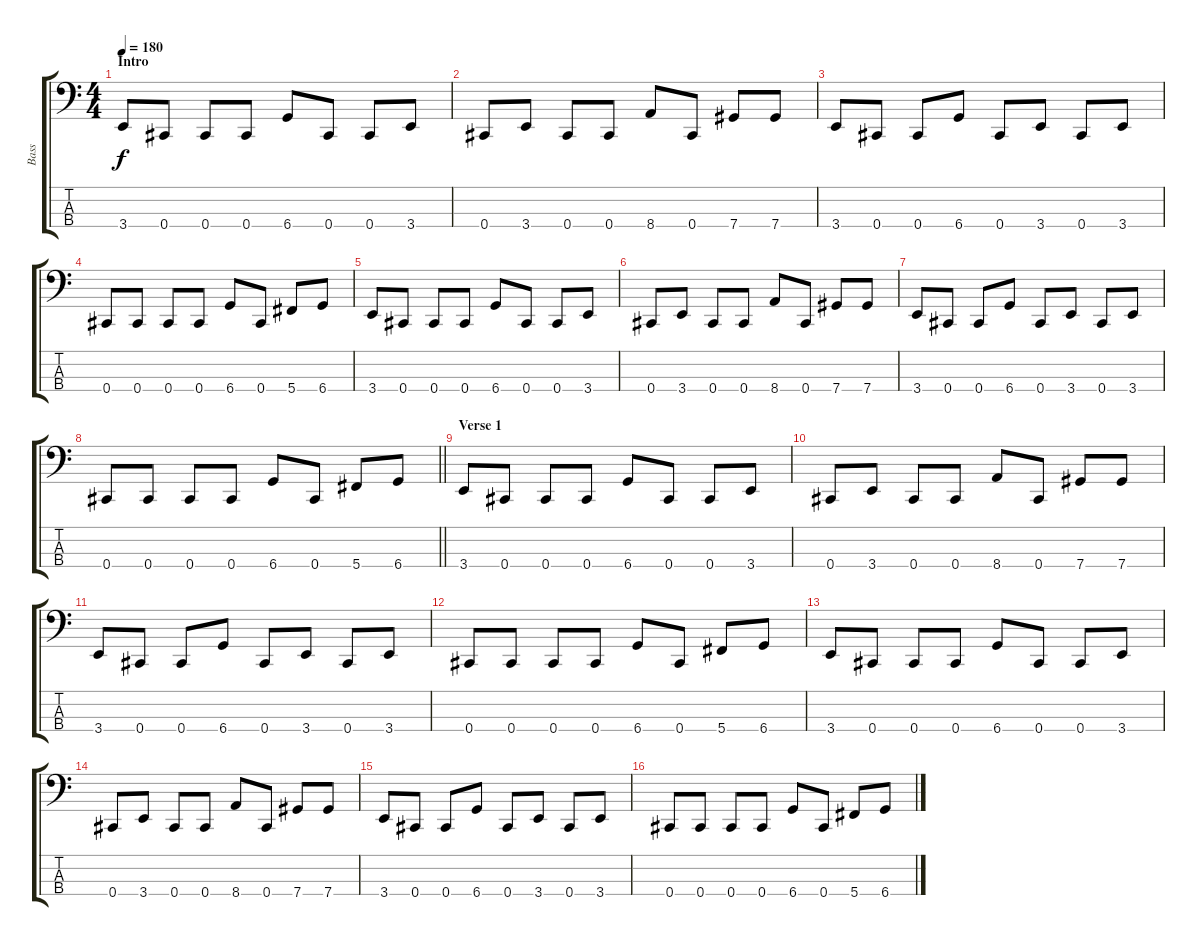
\track ("Bass" "Bass") {instrument electricbasspick}
\staff {score tabs}
\tuning (Gb2 Db2 Ab1 Db1) {hide}
\ts (4 4)
\section ("" "Intro")
\tempo 180
\clef f4
\ks c
3.4.8{dy f instrument electricbasspick} 0.4.8 0.4.8 0.4.8 6.4.8 0.4.8 0.4.8 3.4.8 |
0.4.8 3.4.8 0.4.8 0.4.8 8.4.8 0.4.8 7.4.8 7.4.8 |
3.4.8 0.4.8 0.4.8 6.4.8 0.4.8 3.4.8 0.4.8 3.4.8 |
0.4.8 0.4.8 0.4.8 0.4.8 6.4.8 0.4.8 5.4.8 6.4.8 |
3.4.8 0.4.8 0.4.8 0.4.8 6.4.8 0.4.8 0.4.8 3.4.8 |
0.4.8 3.4.8 0.4.8 0.4.8 8.4.8 0.4.8 7.4.8 7.4.8 |
3.4.8 0.4.8 0.4.8 6.4.8 0.4.8 3.4.8 0.4.8 3.4.8 |
\barLineRight lightlight
0.4.8 0.4.8 0.4.8 0.4.8 6.4.8 0.4.8 5.4.8 6.4.8 |
\section ("" "Verse 1")
3.4.8 0.4.8 0.4.8 0.4.8 6.4.8 0.4.8 0.4.8 3.4.8 |
0.4.8 3.4.8 0.4.8 0.4.8 8.4.8 0.4.8 7.4.8 7.4.8 |
3.4.8 0.4.8 0.4.8 6.4.8 0.4.8 3.4.8 0.4.8 3.4.8 |
0.4.8 0.4.8 0.4.8 0.4.8 6.4.8 0.4.8 5.4.8 6.4.8 |
3.4.8 0.4.8 0.4.8 0.4.8 6.4.8 0.4.8 0.4.8 3.4.8 |
0.4.8 3.4.8 0.4.8 0.4.8 8.4.8 0.4.8 7.4.8 7.4.8 |
3.4.8 0.4.8 0.4.8 6.4.8 0.4.8 3.4.8 0.4.8 3.4.8 |
0.4.8 0.4.8 0.4.8 0.4.8 6.4.8 0.4.8 5.4.8 6.4.8
